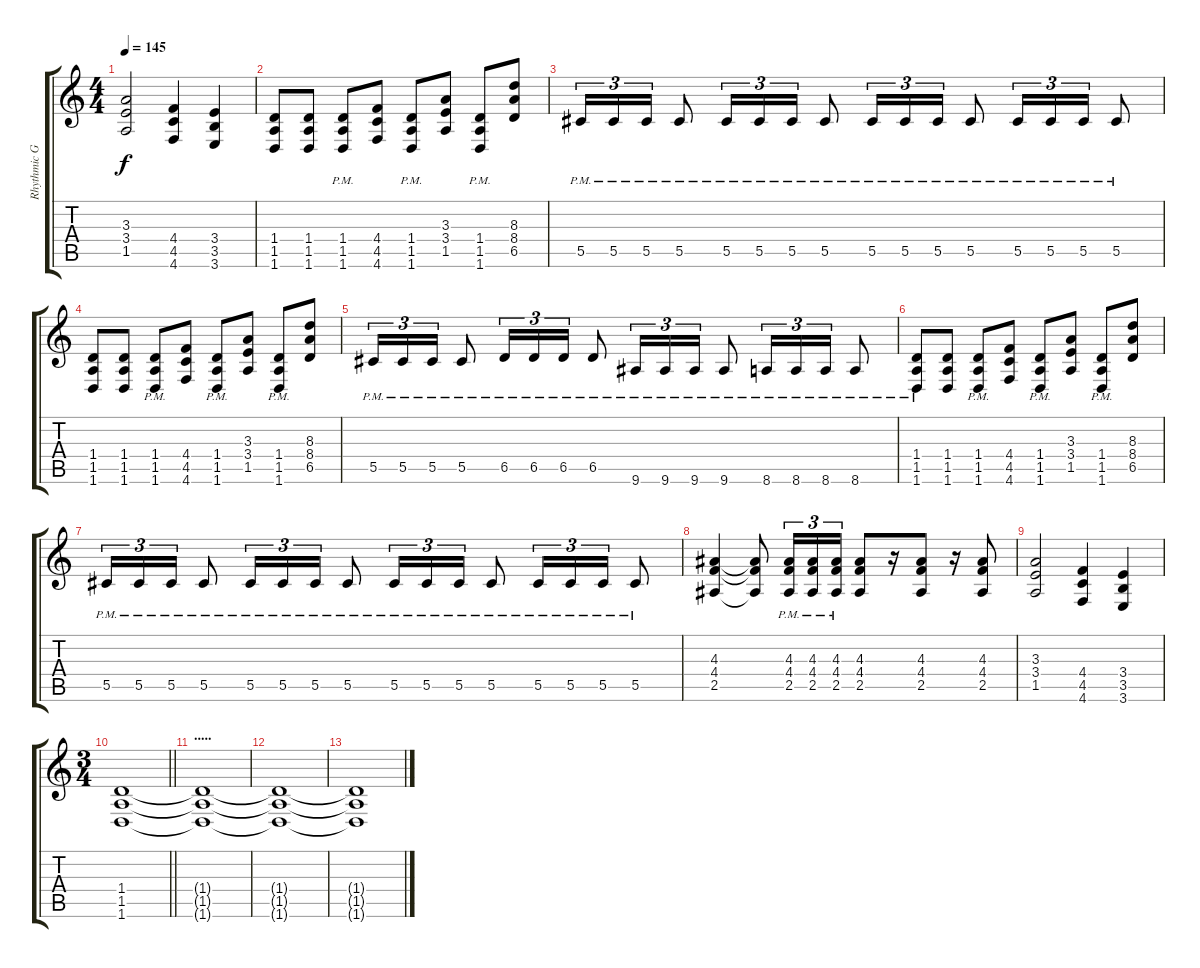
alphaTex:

\track ("Rhythmic Guitar" "Rhythmic G") {instrument distortionguitar}
\staff {score tabs}
\tuning (Eb4 Bb3 Gb3 Db3 Ab2 Db2) {hide}
\ts (4 4)
\tempo 145
\clef g2
\ks c
(3.3 3.4 1.5).2{dy f} (4.4 4.5 4.6).4 (3.4 3.5 3.6).4 |
(1.4 1.5 1.6).8 (1.4 1.5 1.6).8 (1.4{pm} 1.5{pm} 1.6{pm}).8 (4.4 4.5 4.6).8 (1.4{pm} 1.5{pm} 1.6{pm}).8 (3.3 3.4 1.5).8 (1.4{pm} 1.5{pm} 1.6{pm}).8 (8.3 8.4 6.5).8 |
5.5{pm}.16{tu (3 2)} 5.5{pm}.16{tu (3 2)} 5.5{pm}.16{tu (3 2)} 5.5{pm}.8 5.5{pm}.16{tu (3 2)} 5.5{pm}.16{tu (3 2)} 5.5{pm}.16{tu (3 2)} 5.5{pm}.8 5.5{pm}.16{tu (3 2)} 5.5{pm}.16{tu (3 2)} 5.5{pm}.16{tu (3 2)} 5.5{pm}.8 5.5{pm}.16{tu (3 2)} 5.5{pm}.16{tu (3 2)} 5.5{pm}.16{tu (3 2)} 5.5{pm}.8 |
(1.4 1.5 1.6).8 (1.4 1.5 1.6).8 (1.4{pm} 1.5{pm} 1.6{pm}).8 (4.4 4.5 4.6).8 (1.4{pm} 1.5{pm} 1.6{pm}).8 (3.3 3.4 1.5).8 (1.4{pm} 1.5{pm} 1.6{pm}).8 (8.3 8.4 6.5).8 |
5.5{pm}.16{tu (3 2)} 5.5{pm}.16{tu (3 2)} 5.5{pm}.16{tu (3 2)} 5.5{pm}.8 6.5{pm}.16{tu (3 2)} 6.5{pm}.16{tu (3 2)} 6.5{pm}.16{tu (3 2)} 6.5{pm}.8 9.6{pm}.16{tu (3 2)} 9.6{pm}.16{tu (3 2)} 9.6{pm}.16{tu (3 2)} 9.6{pm}.8 8.6{pm}.16{tu (3 2)} 8.6{pm}.16{tu (3 2)} 8.6{pm}.16{tu (3 2)} 8.6{pm}.8 |
(1.4{pm} 1.5{pm} 1.6{pm}).8 (1.4 1.5 1.6).8 (1.4{pm} 1.5{pm} 1.6{pm}).8 (4.4 4.5 4.6).8 (1.4{pm} 1.5{pm} 1.6{pm}).8 (3.3 3.4 1.5).8 (1.4{pm} 1.5{pm} 1.6{pm}).8 (8.3 8.4 6.5).8 |
5.5{pm}.16{tu (3 2)} 5.5{pm}.16{tu (3 2)} 5.5{pm}.16{tu (3 2)} 5.5{pm}.8 5.5{pm}.16{tu (3 2)} 5.5{pm}.16{tu (3 2)} 5.5{pm}.16{tu (3 2)} 5.5{pm}.8 5.5{pm}.16{tu (3 2)} 5.5{pm}.16{tu (3 2)} 5.5{pm}.16{tu (3 2)} 5.5{pm}.8 5.5{pm}.16{tu (3 2)} 5.5{pm}.16{tu (3 2)} 5.5{pm}.16{tu (3 2)} 5.5{pm}.8 |
(4.3 4.4 2.5).4 (4.3{t} 4.4{t} 2.5{t}).8 (4.3{pm} 4.4{pm} 2.5{pm}).16{tu (3 2)} (4.3{pm} 4.4{pm} 2.5{pm}).16{tu (3 2)} (4.3{pm} 4.4{pm} 2.5{pm}).16{tu (3 2)} (4.3 4.4 2.5).8 r.16 (4.3 4.4 2.5).8 r.16 (4.3 4.4 2.5).8 |
(3.3 3.4 1.5).2 (4.4 4.5 4.6).4 (3.4 3.5 3.6).4 |
\ts (3 4)
\barLineRight lightlight
(1.4 1.5 1.6).1 |
\section ("" ".....")
(1.4{t} 1.5{t} 1.6{t}).1 |
(1.4{t} 1.5{t} 1.6{t}).1 |
(1.4{t} 1.5{t} 1.6{t}).1
